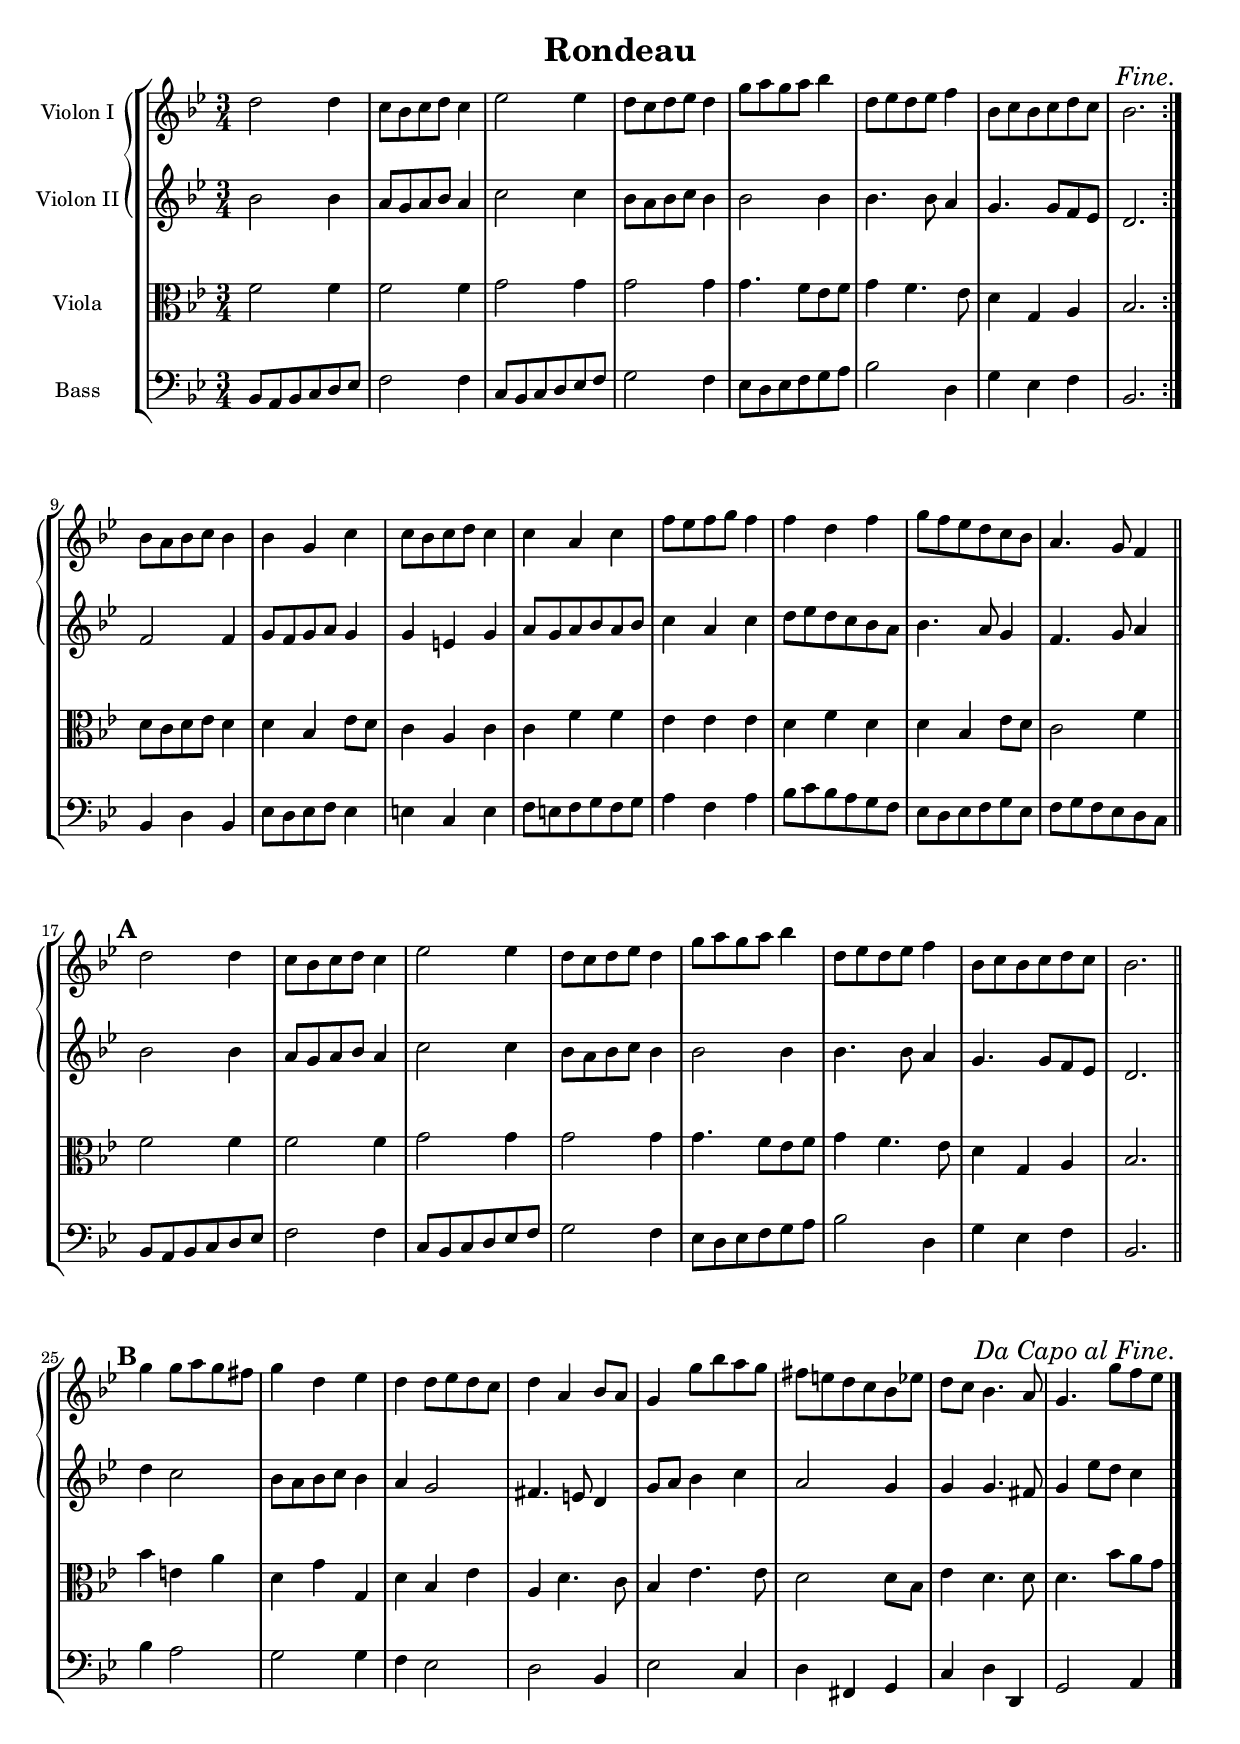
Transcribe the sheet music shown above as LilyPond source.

\version "2.18.2"

breaks = {
  s2.*8 \break
  s2.*8 \break
  s2.*8 \break
}

#(set-global-staff-size 18)

\paper {
  #(set-paper-size "a4")
  print-page-number = ##f
  between-system-padding = #0.1
  between-system-space = #0.1
  ragged-last-bottom = ##f
  ragged-bottom = ##f
}

\version "2.18.2"

\header {
  title = "Rondeau"
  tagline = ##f
}

global = {
  \key bes \major
  \time 3/4
}

violinI = \relative c'' {
  \global
  \repeat volta 2 {
    d2 d4
    c8 bes c d c4
    ees2 ees4
    d8 c d ees d4
    g8 a g a bes4
    
    d,8 ees d ees f4
    bes,8 c bes c d c
    bes2.
    \once \override Score.RehearsalMark #'break-visibility = #begin-of-line-invisible 
    \once \override Score.RehearsalMark #'self-alignment-X = #RIGHT
    \mark \markup {\italic "Fine." } 
  }
  
  bes8 a bes c bes4
  bes g c
  c8 bes c d c4
  
  c a c
  f8 ees f g f4
  f d f
  g8 f ees d c bes
  a4. g8 f4 \bar "||" 
    
  \mark \default 
  d'2 d4
  c8 bes c d c4
  ees2 ees4
  d8 c d ees d4
  g8 a g a bes4
    
  d,8 ees d ees f4
  bes,8 c bes c d c
  bes2. \bar "||" \mark \default
  
  g'4 g8 a g fis
  g4 d ees
  d d8 ees d c
  
  d4 a bes8 a
  g4 g'8 bes a g
  fis e d c bes ees
  d c bes4. a8
  g4. g'8 f ees \bar "|."
  \once \override Score.RehearsalMark #'break-visibility = #begin-of-line-invisible 
  \once \override Score.RehearsalMark #'self-alignment-X = #RIGHT
  \mark \markup {\italic "Da Capo al Fine." } 
}

violinII = \relative c'' {
  \global
  \repeat volta 2 {
    bes2 bes4
    a8 g a bes a4
    c2 c4
    bes8 a bes c bes4
    bes2 bes4
    
    bes4. bes8 a4
    g4. g8 f ees
    d2.
  }
  
  f2 f4
  g8 f g a g4
  g e g
  
  a8 g a bes a bes
  c4 a c
  d8 ees d c bes a
  bes4. a8 g4
  f4. g8 a4 \bar "||"
  
  bes2 bes4
  a8 g a bes a4
  c2 c4
  bes8 a bes c bes4
  bes2 bes4
    
  bes4. bes8 a4
  g4. g8 f ees
  d2. \bar "||"
  
  d'4 c2
  bes8 a bes c bes4
  a g2
  
  fis4. e8 d4
  g8 a bes4 c
  a2 g4
  g g4. fis8
  g4 ees'8 d c4 \bar "|."
}

viola = \relative c' {
  \global
  \repeat volta 2 {
    f2 f4
    f2 f4
    g2 g4
    g2 g4
    g4. f8 ees f
    
    g4 f4. ees8
    d4 g, a
    bes2.
  }
  
  d8 c d ees d4
  d bes ees8 d
  c4 a c
  
  c f f
  ees ees ees 
  d f d
  d bes ees8 d
  c2 f4 \bar "||"
  
  f2 f4
  f2 f4
  g2 g4
  g2 g4
  g4. f8 ees f
    
  g4 f4. ees8
  d4 g, a
  bes2. \bar "||"
  
  bes'4 e, a
  d, g g,
  d' bes ees
  
  a, d4. c8
  bes4 ees4. ees8
  d2 d8 bes
  ees4 d4. d8
  d4. bes'8 a g \bar "|."
}

bass = \relative c {
  \global
  \repeat volta 2 {
    bes8 a bes c d ees
    f2 f4
    c8 bes c d ees f
    g2 f4
    ees8 d ees f g a
    
    bes2 d,4
    g ees f
    bes,2.
  }
  
  bes4 d bes
  ees8 d ees f ees4
  e c e
  
  f8 e f g f g
  a4 f a
  bes8 c bes a g f
  ees d ees f g ees
  f g f ees d c \bar "||"
  
  bes8 a bes c d ees
  f2 f4
  c8 bes c d ees f
  g2 f4
  ees8 d ees f g a
    
  bes2 d,4
  g ees f
  bes,2. \bar "||"
  bes'4 a2
  g g4
  f ees2
  
  d bes4 
  ees2 c4
  d fis, g
  c d d,
  g2 a4 \bar "|."
}

violinIPart = \new Staff \with {
  instrumentName = "Violon I"
} \violinI

violinIIPart = \new Staff \with {
  instrumentName = "Violon II"
} \violinII

violaPart = \new Staff \with {
  instrumentName = "Viola"
} { \clef alto \viola }

bassPart = \new Staff \with {
  instrumentName = "Bass"
} << { \clef "bass" \bass } \breaks >>

\score {
  \new StaffGroup  
  <<
    \new GrandStaff <<
      \violinIPart
      \violinIIPart
    >>
    \violaPart
    \bassPart
  >>
  \layout { }
}
